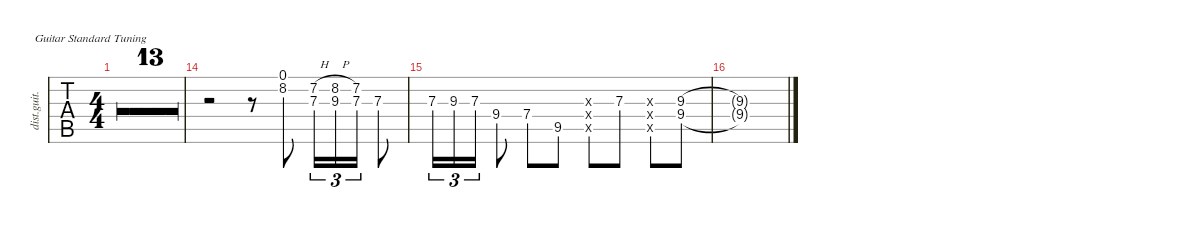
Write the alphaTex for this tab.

\defaultSystemsLayout 4
\hideDynamics
\bracketExtendMode nobrackets
\otherSystemsTrackNameOrientation horizontal
\track ("Lead Guitar" "dist.guit.") {defaultSystemsLayout 4 multiBarRest instrument distortionguitar}
\staff {tabs}
\tuning (E4 B3 G3 D3 A2 E2)
\ts (4 4)
\tempo 125
\clef g2
\ks c
r.1{dy mf} |
r.1 |
r.1 |
r.1 |
r.1 |
r.1 |
r.1 |
r.1 |
r.1 |
r.1 |
r.1 |
r.1 |
r.1 |
r.2 r.8 (8.2 0.1).8 (7.2{h acc #} 7.3{h}).16{tu (3 2)} (8.2{h} 9.3{h}).16{tu (3 2)} (7.2{acc #} 7.3).16{tu (3 2)} 7.3.8 |
7.3.16{tu (3 2)} 9.3.16{tu (3 2)} 7.3.16{tu (3 2)} 9.4.8 7.4.8 9.5{acc #}.8 (7.4{x} 0.5{x} 0.3{x}).8 7.3.8 (0.3{x} 0.4{x} 0.5{x}).8 (9.4 9.3).8 |
(9.3{t} 9.4{t}).1
